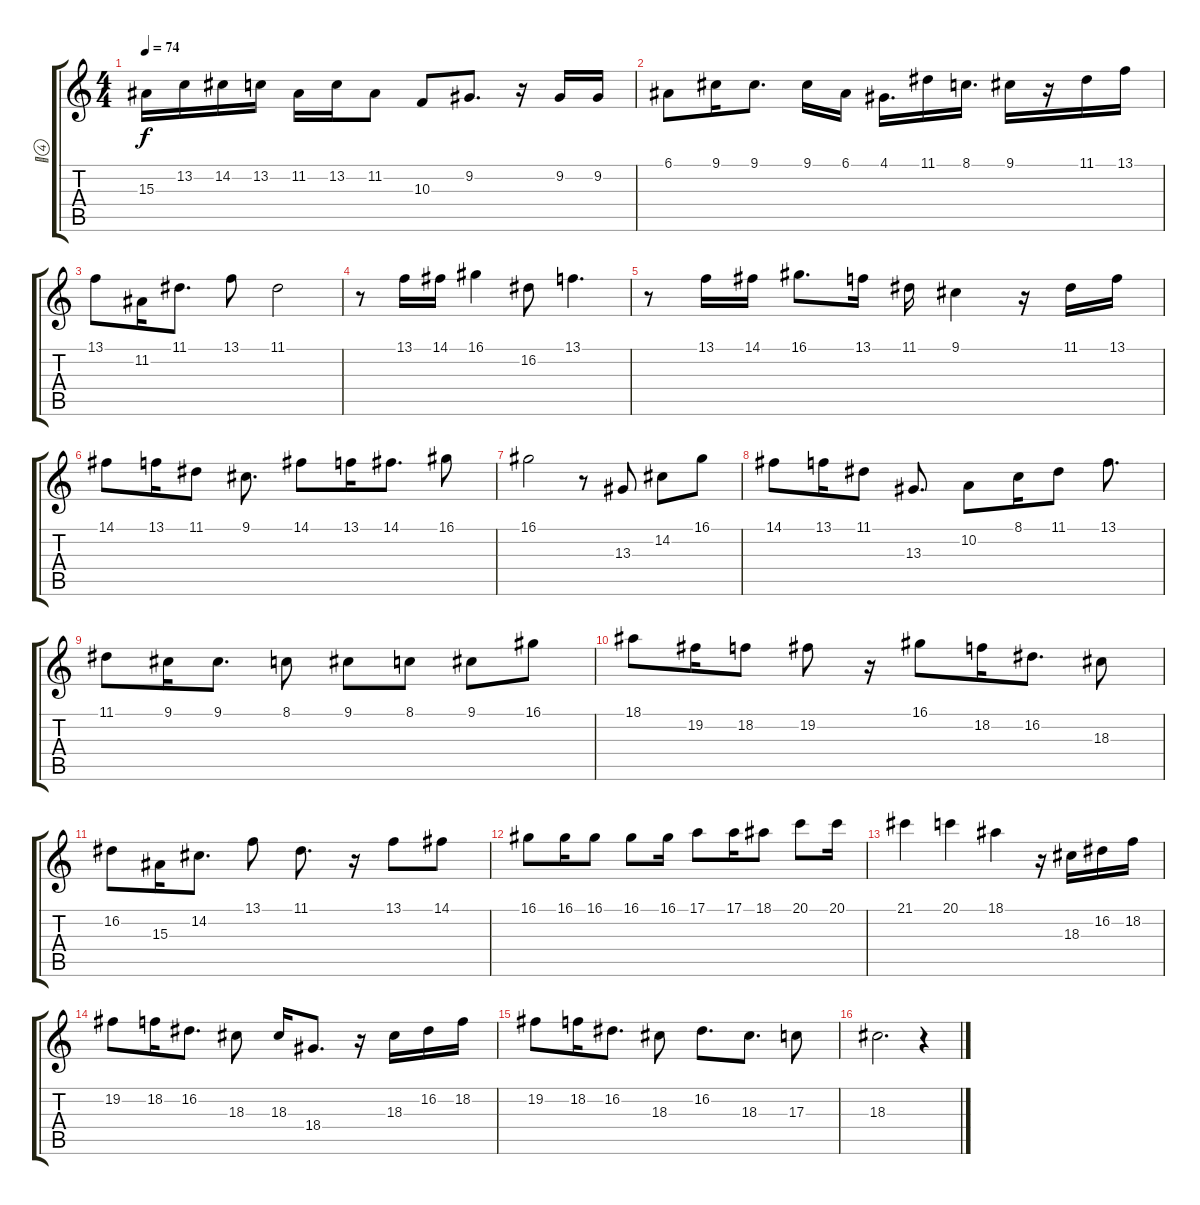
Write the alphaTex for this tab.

\track ("" "") {instrument vibraphone}
\staff {score tabs}
\tuning (E4 B3 G3 D3 A2 E2) {hide}
\ts (4 4)
\tempo 74
\clef g2
\ks c
15.3.16{dy f} 13.2.16 14.2.16 13.2.16 11.2.16 13.2.16 11.2.8 10.3.8 9.2.8{d} r.16 9.2.16 9.2.16 |
6.1.8 9.1.16 9.1.8{d} 9.1.16 6.1.16 4.1.16{d} 11.1.16 8.1.16{d} 9.1.16 r.16 11.1.16 13.1.16 |
13.1.8 11.2.16 11.1.8{d} 13.1.8 11.1.2 |
r.8 13.1.16 14.1.16 16.1.4 16.2.8 13.1.4{d} |
r.8 13.1.16 14.1.16 16.1.8{d} 13.1.16 11.1.16 9.1.4 r.16 11.1.16 13.1.16 |
14.1.8 13.1.16 11.1.8 9.1.8{d} 14.1.8 13.1.16 14.1.8{d} 16.1.8 |
16.1.2 r.8 13.3.8 14.2.8 16.1.8 |
14.1.8 13.1.16 11.1.8 13.3.8{d} 10.2.8 8.1.16 11.1.8 13.1.8{d} |
11.1.8 9.1.16 9.1.8{d} 8.1.8 9.1.8 8.1.8 9.1.8 16.1.8 |
18.1.8 19.2.16 18.2.8 19.2.8 r.16 16.1.8 18.2.16 16.2.8{d} 18.3.8 |
16.2.8 15.3.16 14.2.8{d} 13.1.8 11.1.8{d} r.16 13.1.8 14.1.8 |
16.1.8 16.1.16 16.1.8 16.1.8 16.1.16 17.1.8 17.1.16 18.1.8 20.1.8 20.1.16 |
21.1.4 20.1.4 18.1.4 r.16 18.3.16 16.2.16 18.2.16 |
19.2.8 18.2.16 16.2.8{d} 18.3.8 18.3.16 18.4.8{d} r.16 18.3.16 16.2.16 18.2.16 |
19.2.8 18.2.16 16.2.8{d} 18.3.8 16.2.8{d} 18.3.8{d} 17.3.8 |
18.3.2{d} r.4
